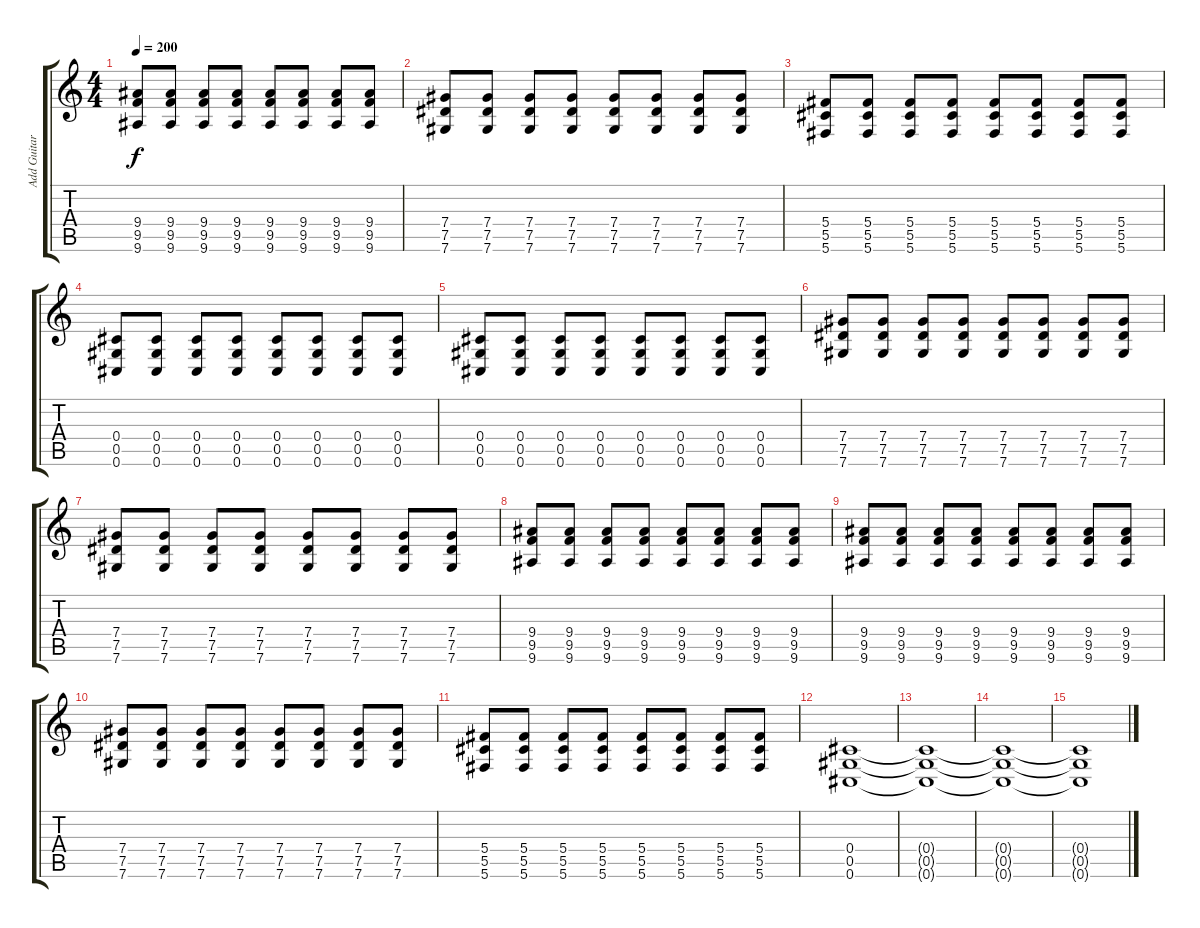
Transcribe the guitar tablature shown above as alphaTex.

\track ("Add Guitar" "Add Guitar") {instrument distortionguitar}
\staff {score tabs}
\tuning (Eb4 Bb3 Gb3 Db3 Ab2 Db2) {hide}
\ts (4 4)
\tempo 200
\clef g2
\ks c
(9.4 9.5 9.6).8{dy f} (9.4 9.5 9.6).8 (9.4 9.5 9.6).8 (9.4 9.5 9.6).8 (9.4 9.5 9.6).8 (9.4 9.5 9.6).8 (9.4 9.5 9.6).8 (9.4 9.5 9.6).8 |
(7.4 7.5 7.6).8 (7.4 7.5 7.6).8 (7.4 7.5 7.6).8 (7.4 7.5 7.6).8 (7.4 7.5 7.6).8 (7.4 7.5 7.6).8 (7.4 7.5 7.6).8 (7.4 7.5 7.6).8 |
(5.4 5.5 5.6).8 (5.4 5.5 5.6).8 (5.4 5.5 5.6).8 (5.4 5.5 5.6).8 (5.4 5.5 5.6).8 (5.4 5.5 5.6).8 (5.4 5.5 5.6).8 (5.4 5.5 5.6).8 |
(0.4 0.5 0.6).8 (0.4 0.5 0.6).8 (0.4 0.5 0.6).8 (0.4 0.5 0.6).8 (0.4 0.5 0.6).8 (0.4 0.5 0.6).8 (0.4 0.5 0.6).8 (0.4 0.5 0.6).8 |
(0.4 0.5 0.6).8 (0.4 0.5 0.6).8 (0.4 0.5 0.6).8 (0.4 0.5 0.6).8 (0.4 0.5 0.6).8 (0.4 0.5 0.6).8 (0.4 0.5 0.6).8 (0.4 0.5 0.6).8 |
(7.4 7.5 7.6).8 (7.4 7.5 7.6).8 (7.4 7.5 7.6).8 (7.4 7.5 7.6).8 (7.4 7.5 7.6).8 (7.4 7.5 7.6).8 (7.4 7.5 7.6).8 (7.4 7.5 7.6).8 |
(7.4 7.5 7.6).8 (7.4 7.5 7.6).8 (7.4 7.5 7.6).8 (7.4 7.5 7.6).8 (7.4 7.5 7.6).8 (7.4 7.5 7.6).8 (7.4 7.5 7.6).8 (7.4 7.5 7.6).8 |
(9.4 9.5 9.6).8 (9.4 9.5 9.6).8 (9.4 9.5 9.6).8 (9.4 9.5 9.6).8 (9.4 9.5 9.6).8 (9.4 9.5 9.6).8 (9.4 9.5 9.6).8 (9.4 9.5 9.6).8 |
(9.4 9.5 9.6).8 (9.4 9.5 9.6).8 (9.4 9.5 9.6).8 (9.4 9.5 9.6).8 (9.4 9.5 9.6).8 (9.4 9.5 9.6).8 (9.4 9.5 9.6).8 (9.4 9.5 9.6).8 |
(7.4 7.5 7.6).8 (7.4 7.5 7.6).8 (7.4 7.5 7.6).8 (7.4 7.5 7.6).8 (7.4 7.5 7.6).8 (7.4 7.5 7.6).8 (7.4 7.5 7.6).8 (7.4 7.5 7.6).8 |
(5.4 5.5 5.6).8 (5.4 5.5 5.6).8 (5.4 5.5 5.6).8 (5.4 5.5 5.6).8 (5.4 5.5 5.6).8 (5.4 5.5 5.6).8 (5.4 5.5 5.6).8 (5.4 5.5 5.6).8 |
(0.4 0.5 0.6).1 |
(0.4{t} 0.5{t} 0.6{t}).1 |
(0.4{t} 0.5{t} 0.6{t}).1 |
(0.4{t} 0.5{t} 0.6{t}).1
